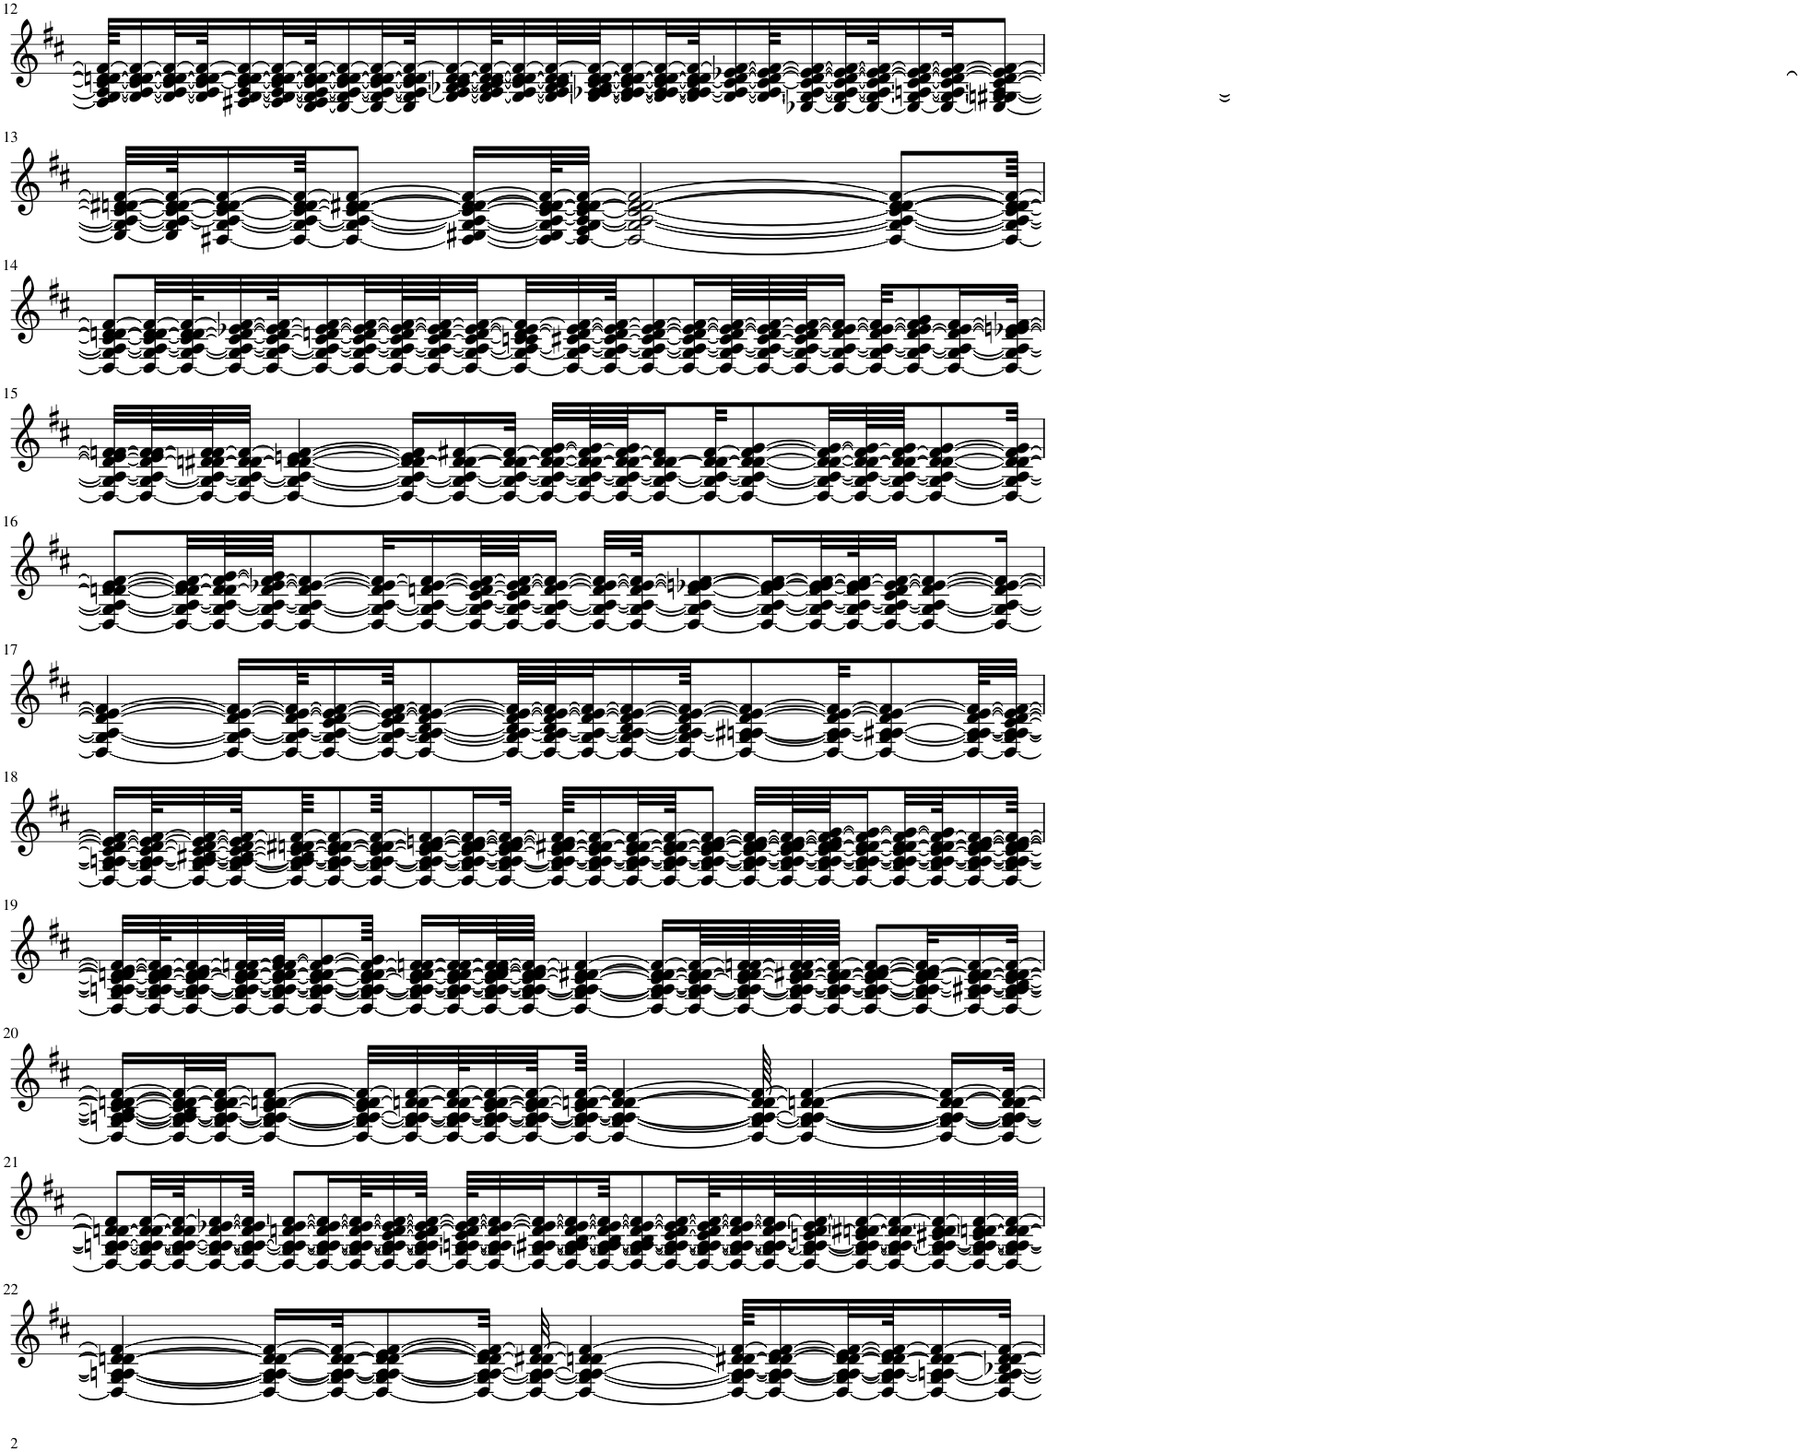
**kern
*part1
*staff1
*I"Piano
*I'Pno
!!LO:PB:g=z
*clefG2
*k[f#c#]
*M4/4
=12
64F/] [64G/ 64A/_ 64c#/_ 64dn/_ 64d#/_ 64f#/_KKLL
16G/_ 16A/_ 16c#/_ 16d/_ 16d#/_ 16f#/_
32G/_ 32A/_ 32c#/_ 32d/_ 32d#/_ 32f#/_L
64G/_ 64A/_ 64c#/_ 64d/_ 64d#/_ 64f#/_JK
[16F#X/ 16G/_ 16A/_ 16c#/_ 16d/_ 16d#/_ 16f#/_
32F#/_ 32G/_ 32A/_ 32c#/_ 32d/_ 32d#/_ 32f#/_L
[64E/ 64F#/] 64G/_ 64A/_ 64c#/_ 64d/_ 64d#/_ 64f#/_JK
16E/_ 16G/_ 16A/_ 16c#/_ 16d/_ 16d#/_ 16f#/_
32E/_ 32G/_ 32A/_ 32c#/_ 32d/_ 32d#/_ 32f#/_L
64E/] 64G/_ 64A/_ 64c#/_ 64d/_ 64d#/_ 64f#/_JK
16G/_ 16A/_ [16B-X/ 16c#/_ 16d/_ 16d#/_ 16f#/_
64G/_ 64A/] 64B-/] 64c#/_ 64d/_ 64d#/_ 64f#/_KL
32G/_ [32A/ 32c#/_ 32d/_ 32d#/_ 32f#/_
64G/_ 64A/_ [64B-/ 64c#/_ 64d/_ 64d#/_ 64f#/_L
64G/_ [64A-X/ 64A/_ 64B-/] 64c#/_ 64d/_ 64d#/_ 64f#/_JJ
16G/_ 16A-/_ 16A/_ 16c#/_ 16d/_ 16d#/_ 16f#/_
32G/_ 32A-/_ 32A/_ 32c#/_ 32d/_ 32d#/_ 32f#/_L
64G/_ 64A-/] 64A/_ 64c#/_ 64d/_ 64d#/] 64f#/_JK
16G/_ 16A/_ 16c#/_ 16d/_ [16e-X/ 16f#/_
64G/_ 64A/_ 64c#/_ 64d/_ 64e-/_ 64f#/_KK
[16E-X/ 16G/_ 16A/_ 16c#/_ 16d/_ 16e-/_ 16f#/_
32E-/_ 32G/_ 32A/_ 32c#/_ 32d/_ 32e-/_ 32f#/_L
64E-/_ 64G/_ 64A/] 64c#/_ 64d/_ 64e-/_ 64f#/_JK
16E-/_ 16G/_ [16An/ 16c#/_ 16d/_ 16e-/_ 16f#/_
32E-/_ 32G/_ 32A/_ 32c#/_ 32d/_ 32e-/_ 32f#/_JK
8E-/_ 8Gn/_ 8G#X/ 8A/_ 8c#/_ 8d/_ 8e-/] 8f#/_J
!!LO:LB:g=z
=13
32E-/_ 32G/_ 32A/_ 32c#/_ 32dn/_ [32d#X/ 32f#/_LLL
64E-/] 64G/_ 64A/_ 64c#/_ 64d/_ 64d#/_ 64f#/_JK
[16D#X/ 16G/_ 16A/_ 16c#/_ 16d/_ 16d#/_ 16f#/_
64D#/_ 64G/_ 64A/_ 64c#/_ 64d/_ 64d#/] 64f#/_JKK
8D#/_ 8G/_ 8A/_ 8c#/_ 8d/_ [8d#X/ 8f#/_J
16D#/_ [16E#X/ 16G/_ 16A/_ 16c#/_ 16d/_ 16d#/_ 16f#/_LL
64D#/_ 64E#/] 64G/] 64A/_ 64c#/_ 64d/_ 64d#/_ 64f#/_KL
32D#/_ 32F#/ [32G/ 32A/_ 32c#/_ 32d/_ 32d#/_ 32f#/_JJJ
2D#/_ 2G/_ 2A/_ 2c#/_ 2d/_ 2d#/_ 2f#/_
8D#/_ 8G/_ 8A/_ 8c#/_ 8d/_ 8d#/_ 8f#/_L
64D#/_ 64G/_ 64A/_ 64c#/_ 64d/_ 64d#/_ 64f#/_Jkkk
!!LO:LB:g=z
=14
8D#/_ 8G/_ 8A/_ 8c#/_ 8dn/_ 8d#/_ 8f#/_L
32D#/_ 32G/_ 32A/_ 32c#/_ 32d/_ 32d#/_ 32f#/_LL
64D#/_ 64G/_ 64A/_ 64c#/_ 64d/_ 64d#/] 64f#/_K
32D#/_ 32G/_ 32A/_ 32c#/_ 32d/_ [32e-X/ 32f#/_
64D#/_ 64G/_ 64A/_ 64c#/_ 64d/] 64e-/_ 64f#/_JK
16D#/_ 16G/_ 16A/_ 16c#/_ [16dn/ 16e-/_ 16f#/_
32D#/_ 32G/_ 32A/_ 32c#/_ 32d/_ 32e-/_ 32f#/_L
64D#/_ 64G/_ 64A/_ 64c#/] 64d/_ 64e-/_ 64f#/_L
64D#/_ 64G/_ 64A/_ [64c#/ 64d/] 64e-/_ 64f#/_J
32D#/_ 32G/_ 32A/_ 32c#/_ [32d/ 32e-/_ 32f#/_
32D#/_ 32G/_ 32A/_ 32cn/ 32c#/] 32d/_ 32e-/_ 32f#/_
32D#/_ 32G/_ 32A/_ [32c#X/ 32d/_ 32e-/_ 32f#/_
64D#/_ 64G/_ 64A/_ 64c#/_ 64d/] 64e-/_ 64f#/_JJK
8D#/_ 8G/_ 8A/_ 8c#/_ [8d/ 8e-/_ 8f#/_
16D#/_ 16G/_ 16A/_ 16c#/_ 16d/_ 16e-/_ 16f#/_L
64D#/_ 64G/_ 64A/_ 64c#/] 64d/_ 64e-/_ 64f#/_LL
64D#/_ 64G/_ 64A/_ [64c#/ 64d/] 64e-/_ 64f#/_
64D#/_ 64G/_ 64A/_ 64c#/] [64d/ 64e-/_ 64f#/_JJ
16D#/_ 16G/_ 16A/_ 16d/_ 16e-/_ 16f#/_JJ
32D#/_ 32G/_ 32A/_ 32d/_ 32e-/_ 32f#/_KKL
8D#/_ 8G/_ 8A/_ 8d/_ 8e-/_ 8f#/] 8g/
16D#/_ 16G/_ 16A/_ 16d/_ 16e-/_ [16f#/L
32D#/_ 32G/_ 32A/_ 32d/_ 32e-X/_ 32en/ 32f#/_JJk
!!LO:LB:g=z
=15
32D#/_ 32G/_ 32A/_ 32d/_ 32e-/_ [32fn/ 32f#/_LLL
64D#/_ 64G/_ 64A/_ 64d/_ 64e-/] 64f/_ 64f#/_L
64D#/_ 64G/_ 64A/_ 64dn/_ [64d#X/ 64f/] 64f#/_J
32D#/_ 32G/_ 32A/_ 32d/_ 32d#/_ 32f#/_JJJ
4D#/_ 4G/_ 4A/_ 4d/_ 4d#/_ [4en/ 4f#/_
16D#/_ 16G/_ 16A/_ 16d/_ 16d#/_ 16e/] 16f#/]LL
16D#/_ 16G/_ 16A/_ 16d/_ 16d#/_ [16f#X/
32D#/_ 32G/_ 32A/_ 32d/_ 32d#/_ 32f#/_JJk
32D#/_ 32G/_ 32A/_ 32d/_ 32d#/_ 32f#/_ [32g/LLL
64D#/_ 64G/_ 64A/_ 64d/_ 64d#/_ 64f#/] 64g/_L
64D#/_ 64G/_ 64A/_ 64d/_ 64d#/_ [64f#/ 64g/]JJ
16D#/_ 16G/_ 16A/_ 16d/_ 16d#/_ 16f#/]
32D#/_ 32G/_ 32A/_ 32d/_ 32d#/_ [32f#/JK
8D#/_ 8G/_ 8A/_ 8d/_ 8d#/_ 8f#/_ [8g/
32D#/_ 32G/_ 32A/_ 32d/_ 32d#/_ 32f#/_ 32g/_LL
64D#/_ 64G/_ 64A/_ 64d/_ 64d#/_ 64f#/] 64g/_L
64D#/_ 64G/_ 64A/_ 64d/_ 64d#/_ [64f#/ 64g/]JJJ
8D#/_ 8G/_ 8A/_ 8d/_ 8d#/_ 8f#/_ [8g/
32D#/_ 32G/_ 32A/_ 32d/_ 32d#/_ 32f#/_ 32g/]Jkk
!!LO:LB:g=z
=16
8D#/_ 8G/_ 8A/_ 8dn/_ 8d#/_ [8e/ 8f#/_L
32D#/_ 32G/_ 32A/_ 32d/_ 32d#/_ 32e/] 32f#/_LL
64D#/_ 64G/_ 64A/_ 64d/_ 64d#/] 64f#/_ [64g/L
64D#/_ 64G/_ 64A/_ 64d/_ [64e-X/ 64f#/_ 64g/]JJJ
8D#/_ 8G/_ 8A/_ 8d/_ 8e-/_ 8f#/_
32D#/_ 32G/_ 32A/_ 32d/] 32e-/_ 32f#/_KL
16D#/_ 16G/_ 16A/_ [16dn/ 16e-/_ 16f#/_
64D#/_ 64G/_ 64A/_ [64c#/ 64d/] 64e-/_ 64f#/_LL
64D#/_ 64G/_ 64A/_ 64c#/] [64d/ 64e-/_ 64f#/_JJ
16D#/_ 16G/_ 16A/_ 16d/_ 16e-/_ 16f#/_JJ
32D#/_ 32G/_ 32A/_ 32d/_ 32e-/_ 32f#/_LLL
64D#/_ 64G/_ 64A/_ 64d/_ 64e-/_ 64f#/_JJK
8D#/_ 8G/_ 8A/_ 8d/_ 8e-X/_ [8en/ 8f#/_
16D#/_ 16G/_ 16A/_ 16d/_ 16e-/_ 16e/_ 16f#/_L
32D#/_ 32G/_ 32A/_ 32d/_ 32e-/_ 32e/_ 32f#/_L
64D#/_ 64G/_ 64A/_ 64d/] 64e-/_ 64e/] 64f#/_K
32D#/_ 32G/_ 32A/_ 32c#/ [32d/ 32e-/_ 32f#/_JJ
8D#/_ 8G/_ 8A/_ 8d/_ 8e-/_ 8f#/_
16D#/_ 16G/_ 16A/_ 16d/_ 16e-/_ 16f#/_Jk
!!LO:LB:g=z
=17
4D#/_ 4G/_ 4A/_ 4d/_ 4e-/_ 4f#/_
16D#/_ 16G/_ 16A/_ 16d/_ 16e-/_ 16f#/_LL
64D#/_ 64G/_ 64A/_ 64d/_ 64e-/_ 64f#/_KK
16D#/_ 16G/_ 16A/_ [16c#/ 16d/_ 16e-/_ 16f#/_
64D#/_ 64G/_ 64A/_ 64c#/] 64d/_ 64e-/_ 64f#/_JKK
8D#/_ 8G/_ 8A/_ [8B/ 8d/_ 8e-/_ 8f#/_
64D#/_ 64G/_ 64A/] 64B/_ 64d/_ 64e-/_ 64f#/_LLL
64D#/_ 64G/_ [64A/ 64B/] 64d/_ 64e-/_ 64f#/_J
32D#/_ 32G/_ 32A/_ 32d/_ 32e-/_ 32f#/_J
16D#/_ 16G/_ 16A/_ [16B/ 16d/_ 16e-/_ 16f#/_
64D#/_ 64G/_ 64A/_ 64B/] 64d/_ 64e-/_ 64f#/_JKK
8D#/_ 8G/_ 8An/_ [8A#X/ 8d/_ 8e-/_ 8f#/_
32D#/_ 32G/_ 32A/_ 32A#/] 32d/_ 32e-/_ 32f#/_KK
8D#/_ 8G/_ 8A/_ [8A#X/ 8d/] 8e-/_ 8f#/_
64D#/_ 64G/_ 64A/_ 64A#/_ [64d/ 64e-/_ 64f#/_KLL
32D#/_ 32G/_ 32A/_ 32A#/_ [32c#/ 32d/_ 32e-/_ 32f#/_JJJ
!!LO:LB:g=z
=18
16D#/_ 16G/_ 16An/_ 16A#/_ 16c#/_ 16d/_ 16e-/_ 16f#/_LL
64D#/_ 64G/_ 64A/_ 64A#/_ 64c#/_ 64d/_ 64e-/_ 64f#/_KL
32D#/_ 32G/_ 32A/_ 32A#/_ [32B#X/ 32c#/_ 32d/_ 32e-/_ 32f#/_
64D#/_ 64G/_ 64A/_ 64A#/_ 64B#/_ 64c#/_ 64d/_ 64e-/] 64f#/_L
64D#/_ 64G/_ 64A/_ 64A#/_ 64B#/] 64c#/_ 64dn/_ [64d#X/ 64f#/_JJJ
8D#/_ 8G/_ 8A/_ 8A#/_ 8c#/_ 8d/_ 8d#/_ 8f#/_
64D#/_ 64G/_ 64A/_ 64A#/_ 64c#/_ 64d/_ 64d#/_ 64f#/_KKK
8D#/_ 8G/_ 8A/_ 8A#/_ 8c#/_ 8d/_ 8d#/_ [8en/ 8f#/_
16D#/_ 16G/_ 16A/_ 16A#/_ 16c#/_ 16d/_ 16d#/_ 16e/_ 16f#/_L
32D#/_ 32G/_ 32A/_ 32A#/_ 32c#/_ 32d/_ 32d#/] 32e/_ 32f#/_JJk
64D#/_ 64G/_ 64A/_ 64A#/_ 64c#/_ 64d/_ [64d#X/ 64e/] 64f#/_KKLL
16D#/_ 16G/_ 16A/_ 16A#/_ 16c#/] 16d/_ 16d#/_ 16f#/_
32D#/_ 32G/_ 32A/_ 32A#/_ [32c#/ 32d/_ 32d#/_ 32f#/_L
64D#/_ 64G/_ 64A/_ 64A#/_ 64c#/_ 64d/_ 64d#/_ 64f#/_JJK
8D#/_ 8G/_ 8A/_ 8A#/_ 8c#/_ 8d/_ 8d#/_ [8e/ 8f#/_J
32D#/_ 32G/_ 32A/_ 32A#/_ 32c#/_ 32d/_ 32d#/_ 32e/_ 32f#/_LLL
64D#/_ 64G/_ 64A/_ 64A#/_ 64c#/_ 64d/_ 64d#/_ 64e/_ 64f#/_L
64D#/_ 64G/_ 64A/_ 64A#/_ 64c#/_ 64d/_ 64d#/_ 64e/] 64f#/_ [64g/JJ
16D#/_ 16G/_ 16A/_ 16A#/_ 16c#/_ 16d/_ 16d#/_ 16f#/_ 16g/_
32D#/_ 32G/_ 32A/_ 32A#/_ 32c#/_ 32d/_ 32d#/_ 32f#/_ 32g/_L
64D#/_ 64G/_ 64A/_ 64A#/_ 64c#/_ 64d/_ 64d#/_ 64f#/_ 64g/]JK
16D#/_ 16G/_ 16A/_ 16A#/_ 16c#/_ 16d/_ 16d#/_ [16e/ 16f#/_
64D#/_ 64G/_ 64A/_ 64A#/_ 64c#/_ 64d/_ 64d#/_ 64e/_ 64f#/_JJkk
!!LO:LB:g=z
=19
32D#/_ 32G/_ 32An/_ 32A#/_ 32c#/_ 32dn/_ 32d#/_ 32e/_ 32f#/_LLL
64D#/_ 64G/_ 64A/_ 64A#/_ 64c#/_ 64d/_ 64d#/_ 64e/] 64f#/_K
32D#/_ 32G/_ 32A/_ 32A#/_ 32c#/_ 32d/_ 32d#/_ 32e/ 32f#/_
64D#/_ 64G/_ 64A/_ 64A#/_ 64c#/_ 64d/_ 64d#/_ [64fn/ 64f#/_L
64D#/_ 64G/_ 64A/_ 64A#/_ 64c#/_ 64d/_ 64d#/_ 64f/] 64f#/_ [64g/JJJ
8D#/_ 8G/_ 8A/_ 8A#/_ 8c#/_ 8d/_ 8d#/_ 8f#/_ 8g/_
64D#/_ 64G/_ 64A/_ 64A#/_ 64c#/_ 64d/_ 64d#/_ 64f#/_ 64g/]Jkkk
16D#/_ 16G/_ 16A/_ 16A#/_ 16c#/_ 16d/_ 16d#/_ [16fn/ 16f#/_LL
32D#/_ 32G/_ 32A/_ 32A#/_ 32c#/_ 32d/_ 32d#/_ 32f/_ 32f#/_L
64D#/_ 64G/_ 64A/_ 64A#/_ 64c#/_ 64d/_ 64d#/_ [64e/ 64f/] 64f#/_L
64D#/_ 64G/_ 64A/_ 64A#/_ 64c#/_ 64d/_ 64d#/] 64e/] 64f#/_JJJJ
4D#/_ 4G/_ 4A/_ 4A#/_ 4c#/_ 4d/_ [4d#X/ 4f#/_
16D#/_ 16G/_ 16A/_ 16A#/_ 16c#/_ 16d/_ 16d#/_ 16f#/_LL
64D#/_ 64G/_ 64A/_ 64A#/_ 64c#/_ 64d/_ 64d#/_ 64f#/_LL
64D#/_ 64G/_ 64A/_ 64A#/_ 64c#/_ 64d/_ 64d#/] [64fn/ 64f#/_
64D#/_ 64G/_ 64A/_ 64A#/_ 64c#/_ 64d/_ [64d#X/ 64f/] 64f#/_
64D#/_ 64G/_ 64A/_ 64A#/_ 64c#/_ 64d/_ 64d#/_ 64f#/_JJJJ
8D#/_ 8G/_ 8A/_ 8A#/_ 8c#/_ 8d/_ 8d#/_ [8e/ 8f#/_L
32D#/_ 32G/_ 32A/_ 32A#/] 32c#/_ 32d/_ 32d#/_ 32e/] 32f#/_KL
16D#/_ 16G/_ 16A/_ [16A#X/ 16c#/_ 16d/_ 16d#/_ 16f#/_
32D#/_ 32G/_ 32A/_ 32A#/_ [32B/ 32c#/_ 32d/_ 32d#/_ 32f#/_JJk
!!LO:LB:g=z
=20
16D#/_ 16G/_ 16An/_ 16A#/_ 16B/_ 16c#/_ 16dn/_ 16d#/_ 16f#/_LL
32D#/_ 32G/_ 32A/_ 32A#/_ 32B/] 32c#/] 32d/_ 32d#/_ 32f#/_L
32D#/_ 32G/_ 32A/_ 32A#/_ [32c#/ 32d/] 32d#/_ 32f#/_JJ
8D#/_ 8G/_ 8A/_ 8A#/_ 8c#/_ [8dn/ 8d#/_ 8f#/_J
32D#/_ 32G/_ 32A/_ 32A#/_ 32c#/] 32d/] 32d#/_ 32f#/_LLL
32D#/_ 32G/_ 32A/_ 32A#/_ [32dn/ 32d#/_ 32f#/_
64D#/_ 64G/_ 64A/_ 64A#/_ 64d/_ 64d#/_ 64f#/_K
32D#/_ 32G/_ 32A/_ 32A#/_ [32c#/ 32d/_ 32d#/_ 32f#/_
64D#/_ 64G/_ 64A/_ 64A#/_ 64c#/_ 64d/] 64d#/_ 64f#/_L
64D#/_ 64G/_ 64A/_ 64A#/_ 64c#/] [64dn/ 64d#/_ 64f#/_JJJJ
4D#/_ 4G/_ 4A/_ 4A#/_ 4d/_ 4d#/_ 4f#/_
64D#/_ 64G/_ 64A/_ 64A#/_ 64d/] 64d#/_ 64f#/_
4D#/_ 4G/_ 4A/_ 4A#/_ [4dn/ 4d#/_ 4f#/_
16D#/_ 16G/_ 16A/_ 16A#/_ 16d/_ 16d#/_ 16f#/_LL
32D#/_ 32G/_ 32A/_ 32A#/_ 32d/_ 32d#/_ 32f#/_JJk
!!LO:LB:g=z
=21
8D#/_ 8G/_ 8An/_ 8A#/_ 8dn/_ 8d#/_ 8f#/]L
32D#/_ 32G/_ 32A/_ 32A#/_ 32d/_ 32d#/_ [32f#/LL
64D#/_ 64G/_ 64A/_ 64A#/_ 64d/_ 64d#/] 64f#/_JK
16D#/_ 16G/_ 16A/_ 16A#/_ 16d/_ [16e-X/ 16f#/_
64D#/_ 64G/_ 64A/_ 64A#/_ 64d/] 64e-/_ 64f#/_JJkk
8D#/_ 8G/_ 8A/_ 8A#/_ [8dn/ 8e-/_ 8f#/_L
16D#/_ 16G/_ 16A/_ 16A#/_ 16d/_ 16e-/_ 16f#/_L
64D#/_ 64G/_ 64A/_ 64A#/_ 64d/_ 64e-/_ 64f#/_KL
32D#/_ 32G/_ 32A/_ 32A#/_ [32c#/ 32d/_ 32e-/_ 32f#/_
64D#/_ 64G/_ 64A/] 64A#/_ 64c#/_ 64d/_ 64e-/_ 64f#/_JJJk
64D#/_ 64G/_ [64An/ 64A#/_ 64c#/] 64d/_ 64e-/_ 64f#/_KLLL
32D#/_ 32G/_ 32A/_ 32A#/] 32d/_ 32e-/_ 32f#/_
32D#/_ 32G/_ 32A/_ [32A#X/ 32d/_ 32e-/_ 32f#/_J
16D#/_ 16G/_ 16A/_ 16A#/_ [16B/ 16d/_ 16e-/_ 16f#/_
64D#/_ 64G/_ 64A/_ 64A#/_ 64B/] 64d/_ 64e-/_ 64f#/_JKK
8D#/_ 8G/_ 8A/_ 8A#/_ 8B/ 8d/_ 8e-/_ 8f#/_
16D#/_ 16G/_ 16A/_ 16A#/_ [16c#/ 16d/] 16e-/_ 16f#/_L
64D#/_ 64G/_ 64A/_ 64A#/_ 64c#/] [64d/ 64e-/_ 64f#/_KL
32D#/_ 32G/_ 32A/_ 32A#/_ 32d/_ 32e-/_ 32f#/_
64D#/_ 64G/_ 64A/_ 64A#/_ 64d/_ 64e-/_ 64f#/_L
64D#/_ 64G/_ 64A/_ 64A#/_ [64cn/ 64d/_ 64e-/] 64f#/_
64D#/_ 64G/_ 64A/_ 64A#/_ 64c/] 64dn/_ [64d#X/ 64f#/_
64D#/_ 64G/_ 64A/_ 64A#/_ 64d/_ 64d#/_ 64f#/_
64D#/_ 64G/_ 64A/_ 64A#/_ [64c#X/ 64d/] 64d#/_ 64f#/_
64D#/_ 64G/_ 64A/_ 64A#/_ 64c#/] [64dn/ 64d#/_ 64f#/_
64D#/_ 64G/_ 64A/_ 64A#/_ 64d/_ 64d#/_ 64f#/_JJJJ
!!LO:LB:g=z
=22
4D#/_ 4G/_ 4An/_ 4A#/_ 4dn/_ 4d#/_ 4f#/_
16D#/_ 16G/_ 16A/_ 16A#/_ 16d/_ 16d#/_ 16f#/_LL
32D#/_ 32G/_ 32A/_ 32A#/_ 32d/_ 32d#/_ 32f#/_JK
8D#/_ 8G/_ 8A/_ 8A#/_ 8d/_ 8d#/_ [8e/ 8f#/_
32D#/_ 32G/_ 32A/_ 32A#/_ 32d/_ 32d#/] 32e/] 32f#/_Jkk
32D#/_ 32G/_ 32A/_ 32A#/_ 32d/] [32d#X/ 32f#/_
4D#/_ 4G/_ 4A/_ 4A#/_ [4dn/ 4d#/] 4f#/_
64D#/_ 64G/_ 64A/_ 64A#/_ 64d/_ [64d#X/ 64f#/_KKLL
16D#/_ 16G/_ 16A/_ 16A#/_ 16d/_ 16d#/_ [16e/ 16f#/_
32D#/_ 32G/_ 32A/_ 32A#/_ 32d/_ 32d#/_ 32e/_ 32f#/_L
64D#/_ 64G/_ 64A/] 64A#/_ 64d/_ 64d#/_ 64e/] 64f#/_JK
16D#/_ 16G/_ [16An/ 16A#/] 16d/_ 16d#/_ 16f#/_
32D#/_ 32G/_ 32A/_ [32B-X/ 32d/_ 32d#/_ 32f#/_JJk
=
*-
